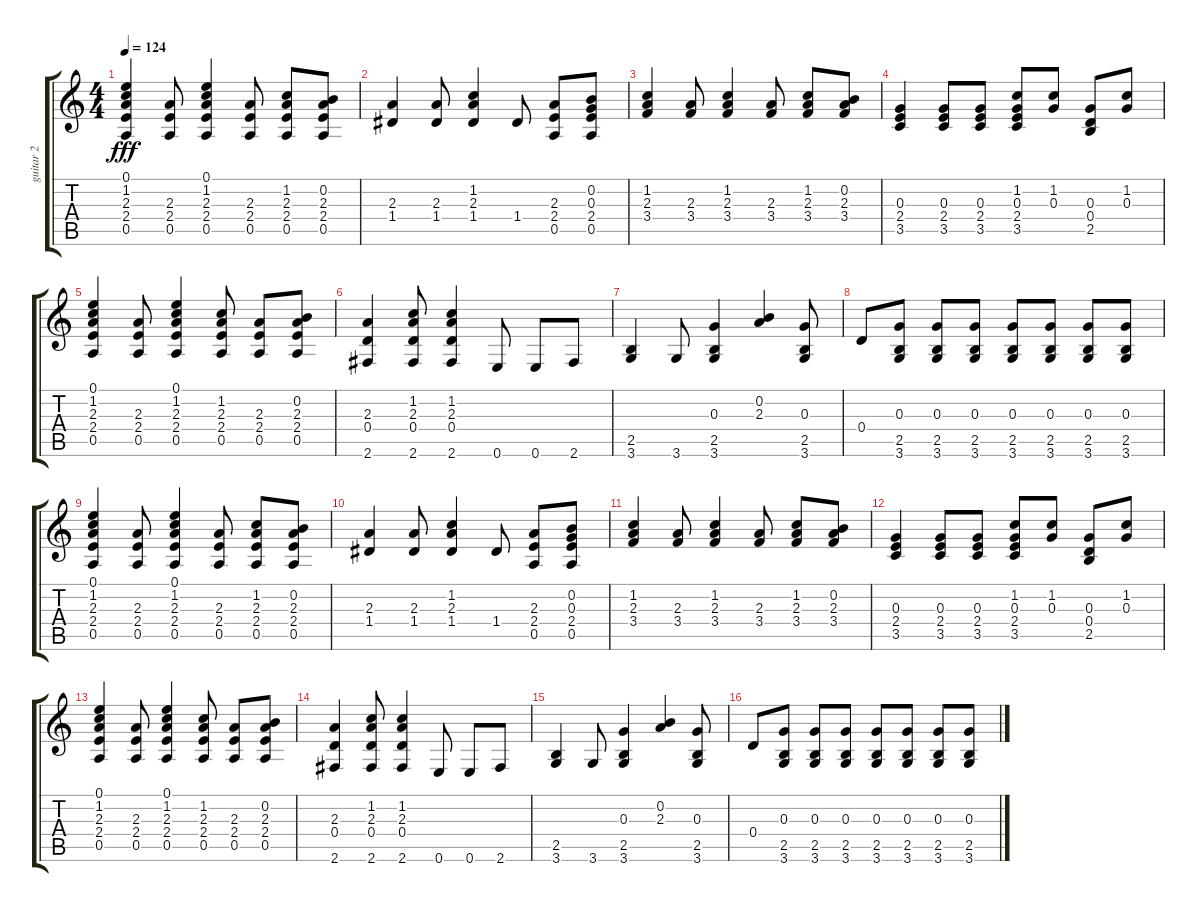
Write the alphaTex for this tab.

\track ("guitar 2" "guitar 2") {instrument overdrivenguitar}
\staff {score tabs}
\tuning (E4 B3 G3 D3 A2 E2) {hide}
\ts (4 4)
\tempo 124
\clef g2
\ks c
(0.1 1.2 2.3 2.4 0.5).4{dy fff instrument overdrivenguitar} (2.3 2.4 0.5).8 (0.1 1.2 2.3 2.4 0.5).4 (2.3 2.4 0.5).8 (1.2 2.3 2.4 0.5).8 (0.2 2.3 2.4 0.5).8 |
(2.3 1.4).4 (2.3 1.4).8 (1.2 2.3 1.4).4 1.4.8 (2.3 2.4 0.5).8 (0.2 0.3 2.4 0.5).8 |
(1.2 2.3 3.4).4 (2.3 3.4).8 (1.2 2.3 3.4).4 (2.3 3.4).8 (1.2 2.3 3.4).8 (0.2 2.3 3.4).8 |
(0.3 2.4 3.5).4 (0.3 2.4 3.5).8 (0.3 2.4 3.5).8 (1.2 0.3 2.4 3.5).8 (1.2 0.3).8 (0.3 0.4 2.5).8 (1.2 0.3).8 |
(0.1 1.2 2.3 2.4 0.5).4 (2.3 2.4 0.5).8 (0.1 1.2 2.3 2.4 0.5).4 (1.2 2.3 2.4 0.5).8 (2.3 2.4 0.5).8 (0.2 2.3 2.4 0.5).8 |
(2.3 0.4 2.6).4 (1.2 2.3 0.4 2.6).8 (1.2 2.3 0.4 2.6).4 0.6.8 0.6.8 2.6.8 |
(2.5 3.6).4 3.6.8 (0.3 2.5 3.6).4 (0.2 2.3).4 (0.3 2.5 3.6).8 |
0.4.8 (0.3 2.5 3.6).8 (0.3 2.5 3.6).8 (0.3 2.5 3.6).8 (0.3 2.5 3.6).8 (0.3 2.5 3.6).8 (0.3 2.5 3.6).8 (0.3 2.5 3.6).8 |
(0.1 1.2 2.3 2.4 0.5).4 (2.3 2.4 0.5).8 (0.1 1.2 2.3 2.4 0.5).4 (2.3 2.4 0.5).8 (1.2 2.3 2.4 0.5).8 (0.2 2.3 2.4 0.5).8 |
(2.3 1.4).4 (2.3 1.4).8 (1.2 2.3 1.4).4 1.4.8 (2.3 2.4 0.5).8 (0.2 0.3 2.4 0.5).8 |
(1.2 2.3 3.4).4 (2.3 3.4).8 (1.2 2.3 3.4).4 (2.3 3.4).8 (1.2 2.3 3.4).8 (0.2 2.3 3.4).8 |
(0.3 2.4 3.5).4 (0.3 2.4 3.5).8 (0.3 2.4 3.5).8 (1.2 0.3 2.4 3.5).8 (1.2 0.3).8 (0.3 0.4 2.5).8 (1.2 0.3).8 |
(0.1 1.2 2.3 2.4 0.5).4 (2.3 2.4 0.5).8 (0.1 1.2 2.3 2.4 0.5).4 (1.2 2.3 2.4 0.5).8 (2.3 2.4 0.5).8 (0.2 2.3 2.4 0.5).8 |
(2.3 0.4 2.6).4 (1.2 2.3 0.4 2.6).8 (1.2 2.3 0.4 2.6).4 0.6.8 0.6.8 2.6.8 |
(2.5 3.6).4 3.6.8 (0.3 2.5 3.6).4 (0.2 2.3).4 (0.3 2.5 3.6).8 |
0.4.8 (0.3 2.5 3.6).8 (0.3 2.5 3.6).8 (0.3 2.5 3.6).8 (0.3 2.5 3.6).8 (0.3 2.5 3.6).8 (0.3 2.5 3.6).8 (0.3 2.5 3.6).8
